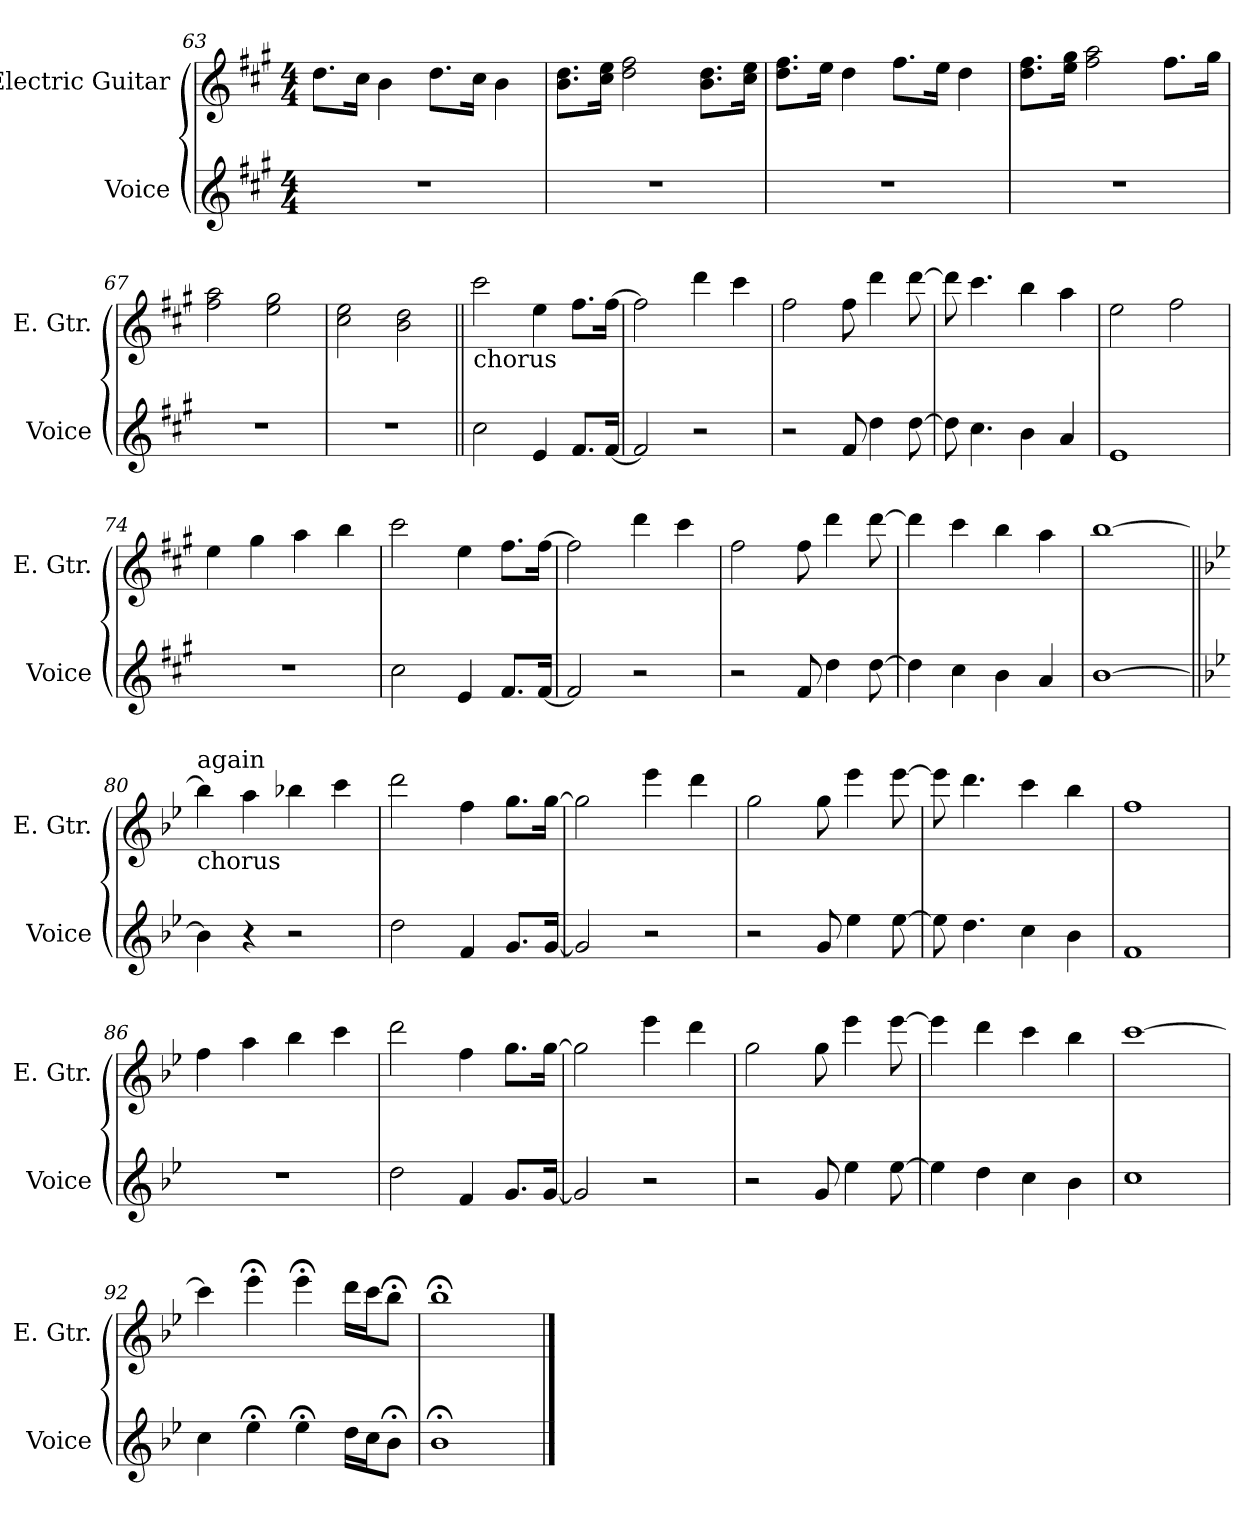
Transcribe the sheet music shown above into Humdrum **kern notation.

**kern	**kern
*part2	*part1
*staff2	*staff1
*I"Voice	*I"Electric Guitar
*I'Voice	*I'E. Gtr.
*clefG2	*clefG2
*	*ITrd7c12
*k[f#c#g#]	*k[f#c#g#]
*A:	*A:
*M4/4	*M4/4
=63	=63
1r	8.di\L
.	16c#i\Jk
.	4Bi\
.	8.di\L
.	16c#i\Jk
.	4Bi\
=64	=64
1r	8.Bi\ 8.diL
.	16c#i\ 16eiJk
.	2di\ 2f#i
.	8.Bi\ 8.diL
.	16c#i\ 16eiJk
!!LO:LB:g=z
=65	=65
1r	8.di\ 8.f#iL
.	16ei\Jk
.	4di\
.	8.f#i\L
.	16ei\Jk
.	4di\
=66	=66
1r	8.di\ 8.f#iL
.	16ei\ 16g#iJk
.	2f#i\ 2ai
.	8.f#i\L
.	16g#i\Jk
=67	=67
1r	2f#i\ 2ai
.	2ei\ 2g#i
=68	=68
1r	2c#i\ 2ei
.	2Bi\ 2di
!!LO:LB:g=z
=69||	=69||
!	!LO:TX:b:t=chorus
2cc#i\	2cc#i\
4ei/	4ei\
8.f#i/L	8.f#i\L
[<16f#i/Jk	[>16f#i\Jk
=70	=70
2f#i/]	2f#i\]
2r	4ddi\
.	4cc#i\
=71	=71
2r	2f#i\
8f#i/	8f#i\
4ddi\	4ddi\
[>8ddi\	[>8ddi\
=72	=72
8ddi\]	8ddi\]
4.cc#i\	4.cc#i\
4bi\	4bi\
4ai/	4ai\
!!LO:LB:g=z
=73	=73
1ei	2ei\
.	2f#i\
=74	=74
1r	4ei\
.	4g#i\
.	4ai\
.	4bi\
=75	=75
2cc#i\	2cc#i\
4ei/	4ei\
8.f#i/L	8.f#i\L
[<16f#i/Jk	[>16f#i\Jk
=76	=76
2f#i/]	2f#i\]
2r	4ddi\
.	4cc#i\
!!LO:LB:g=z
=77	=77
2r	2f#i\
8f#i/	8f#i\
4ddi\	4ddi\
[>8ddi\	[>8ddi\
=78	=78
4ddi\]	4ddi\]
4cc#i\	4cc#i\
4bi\	4bi\
4ai/	4ai\
=79	=79
[>1bi	[>1bi
!!LO:PB:g=z
=80||	=80||
*k[b-e-]	*k[b-e-]
*B-:	*B-:
!	!LO:TX:b:t=chorus
!	!LO:TX:t=again
4bni\]	4bni\]
4r	4ai\
2r	4b-Xi\
.	4cci\
=81	=81
2ddi\	2ddi\
4fi/	4fi\
8.gi/L	8.gi\L
[<16gi/Jk	[>16gi\Jk
=82	=82
2gi/]	2gi\]
2r	4ee-i\
.	4ddi\
=83	=83
2r	2gi\
8gi/	8gi\
4ee-i\	4ee-i\
[>8ee-i\	[>8ee-i\
!!LO:LB:g=z
=84	=84
8ee-i\]	8ee-i\]
4.ddi\	4.ddi\
4cci\	4cci\
4b-i\	4b-i\
=85	=85
1fi	1fi
=86	=86
1r	4fi\
.	4ai\
.	4b-i\
.	4cci\
=87	=87
2ddi\	2ddi\
4fi/	4fi\
8.gi/L	8.gi\L
[<16gi/Jk	[>16gi\Jk
=88	=88
2gi/]	2gi\]
2r	4ee-i\
.	4ddi\
!!LO:LB:g=z
=89	=89
2r	2gi\
8gi/	8gi\
4ee-i\	4ee-i\
[>8ee-i\	[>8ee-i\
=90	=90
4ee-i\]	4ee-i\]
4ddi\	4ddi\
4cci\	4cci\
4b-i\	4b-i\
=91	=91
1cci	[>1cci
=92	=92
4cci\	4cci\]
4ee-;i\	4ee-;i\
4ee-;i\	4ee-;i\
16ddi\LL	16ddi\LL
16cci\J	16cci\J
8b-;i\J	8b-;i\J
=93	=93
1b-;i	1b-;i
==	==
*-	*-
